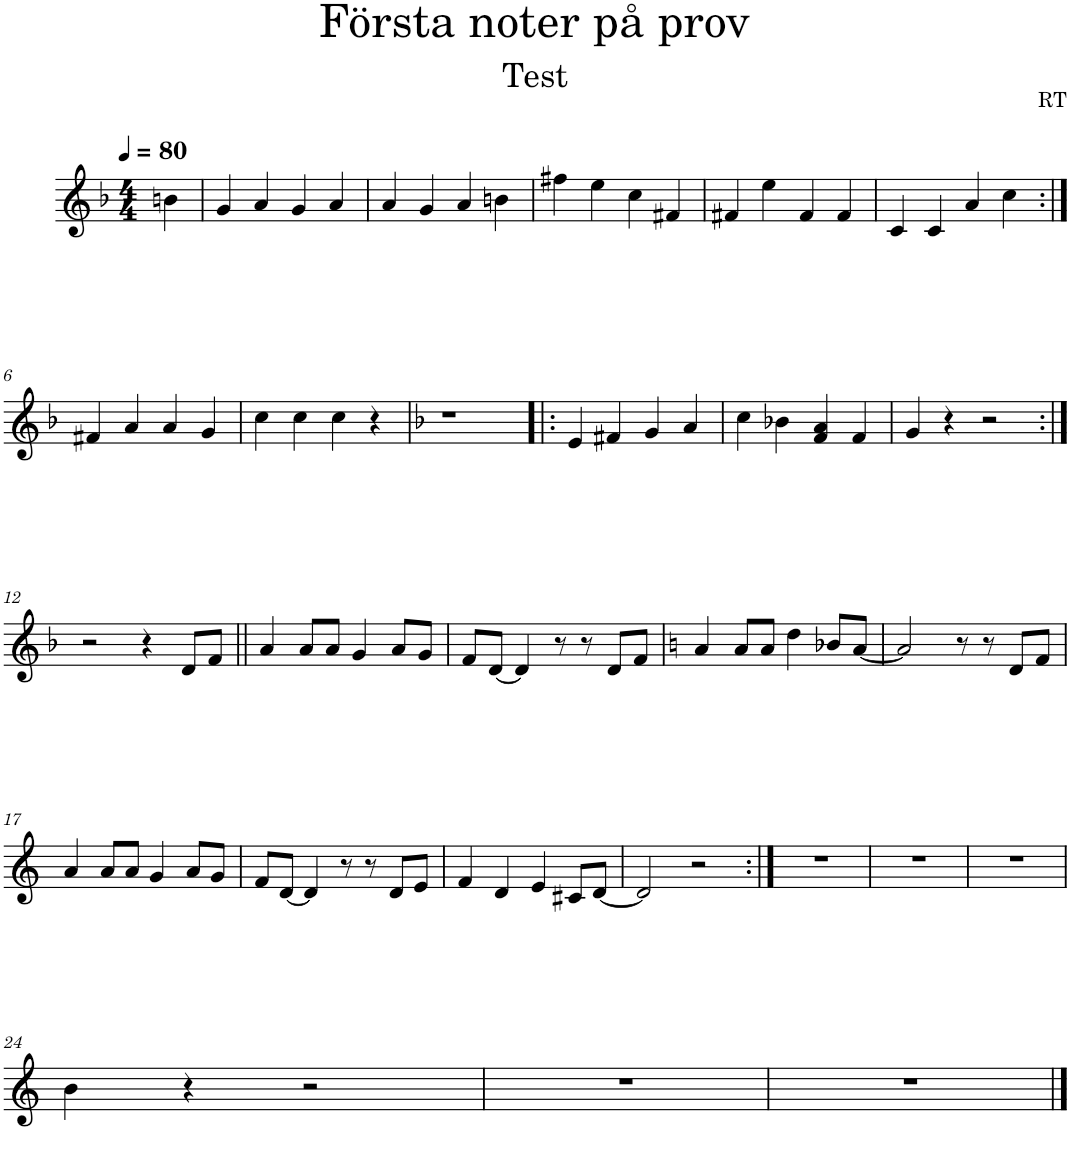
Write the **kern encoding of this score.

**kern
*part1
*staff1
*I"Piano
*I'Pno.
*clefG2
*k[b-]
*M4/4
*MM80
=
4bn\
=1
4g/
4a/
4g/
4a/
=2
4a/
4g/
4a/
4bn\
=3
4ff#X\
4ee\
4cc\
4f#X/
=4
4f#X/
4ee\
4f#/
4f#/
=5
4c/
4c/
4a/
4cc\
!!LO:LB:g=z
=6:|!
4f#X/
4a/
4a/
4g/
=7
4cc\
4cc\
4cc\
4r
=8
*k[b-]
1r
=9!|:
4e/
4f#X/
4g/
4a/
=10
4cc\
4b-X\
4f/ 4a/
4f/
=11
4g/
4r
2r
!!LO:LB:g=z
=12:|!
2r
4r
8d/L
8f/J
=13||
4a/
8a/L
8a/J
4g/
8a/L
8g/J
=14
8f/L
[8d/J
4d/]
8r
8r
8d/L
8f/J
=15
*k[]
4a/
8a/L
8a/J
4dd\
8b-X/L
[8a/J
=16
2a/]
8r
8r
8d/L
8f/J
!!LO:LB:g=z
=17
4a/
8a/L
8a/J
4g/
8a/L
8g/J
=18
8f/L
[8d/J
4d/]
8r
8r
8d/L
8e/J
=19
4f/
4d/
4e/
8c#X/L
[8d/J
=20
2d/]
2r
=21:|!
1r
=22
1r
=23
1r
!!LO:LB:g=z
=24
4b\
4r
2r
=25
1r
=26
1r
==
*-
